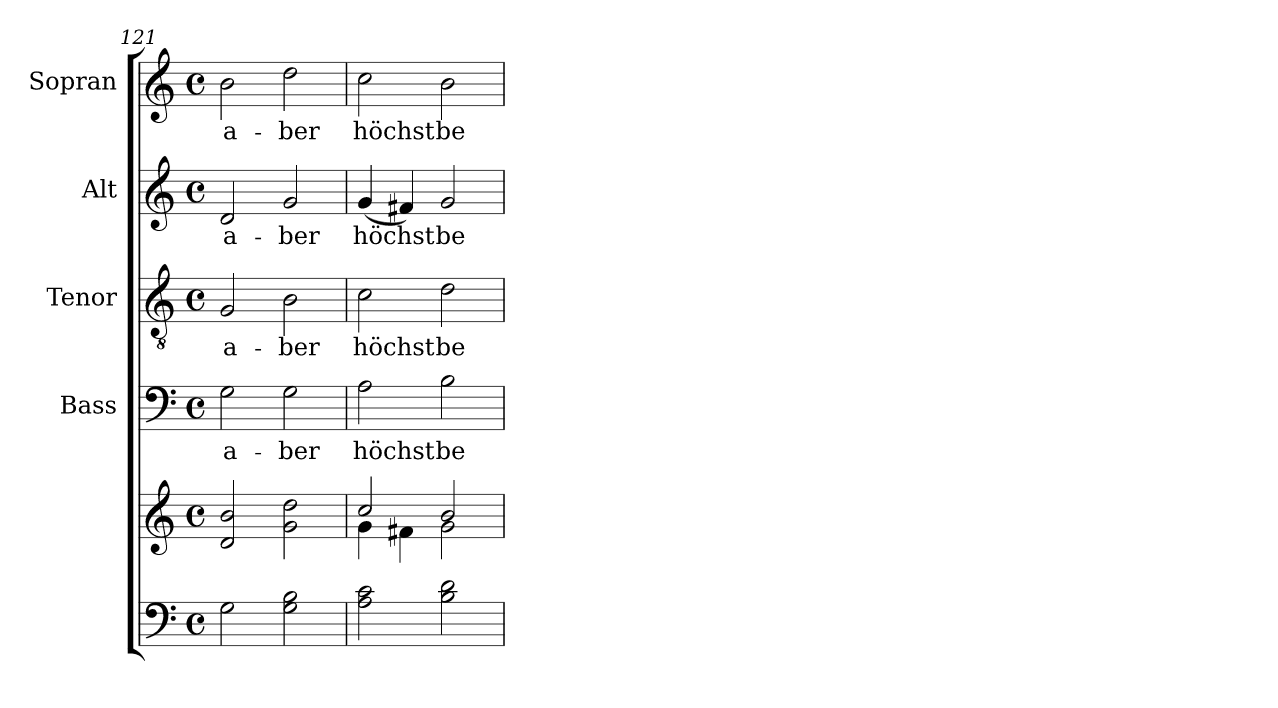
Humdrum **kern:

**kern	**kern	**kern	**text	**kern	**text	**kern	**text	**kern	**text
*part5	*part5	*part4	*part4	*part3	*part3	*part2	*part2	*part1	*part1
*staff6	*staff5	*staff4	*staff4	*staff3	*staff3	*staff2	*staff2	*staff1	*staff1
*	*	*I"Bass	*	*I"Tenor	*	*I"Alt	*	*I"Sopran	*
*	*	*I'B.	*	*I'T.	*	*I'A.	*	*I'S.	*
!!LO:LB:g=z
*clefF4	*clefG2	*clefF4	*	*clefGv2	*	*clefG2	*	*clefG2	*
*k[]	*k[]	*k[]	*	*k[]	*	*k[]	*	*k[]	*
*C:	*C:	*C:	*	*C:	*	*C:	*	*C:	*
*M4/4	*M4/4	*M4/4	*	*M4/4	*	*M4/4	*	*M4/4	*
*met(c)	*met(c)	*met(c)	*	*met(c)	*	*met(c)	*	*met(c)	*
=121	=121	=121	=121	=121	=121	=121	=121	=121	=121
!	!	!	!LO:LY:b	!	!LO:LY:b	!	!LO:LY:b	!	!LO:LY:b
2G\	2d/ 2b/	2G\	a-	2G/	a-	2d/	a-	2b\	a-
!	!	!	!LO:LY:b	!	!LO:LY:b	!	!LO:LY:b	!	!LO:LY:b
2G\ 2B\	2g\ 2dd\	2G\	-ber	2B\	-ber	2g/	-ber	2dd\	-ber
=122	=122	=122	=122	=122	=122	=122	=122	=122	=122
*	*^	*	*	*	*	*	*	*	*
!	!	!	!	!LO:LY:b	!	!LO:LY:b	!	!LO:LY:b	!	!LO:LY:b
2A\ 2c\	2cc/	4g\	2A\	höchst	2c\	höchst	(<4g/	höchst	2cc\	höchst
.	.	4f#X\	.	.	.	.	4f#X/)	.	.	.
!	!	!	!	!LO:LY:b	!	!LO:LY:b	!	!LO:LY:b	!	!LO:LY:b
2B\ 2d\	2b/	2g\	2B\	be-	2d\	be-	2g/	be-	2b\	be-
*	*v	*v	*	*	*	*	*	*	*	*
=	=	=	=	=	=	=	=	=	=
*-	*-	*-	*-	*-	*-	*-	*-	*-	*-
